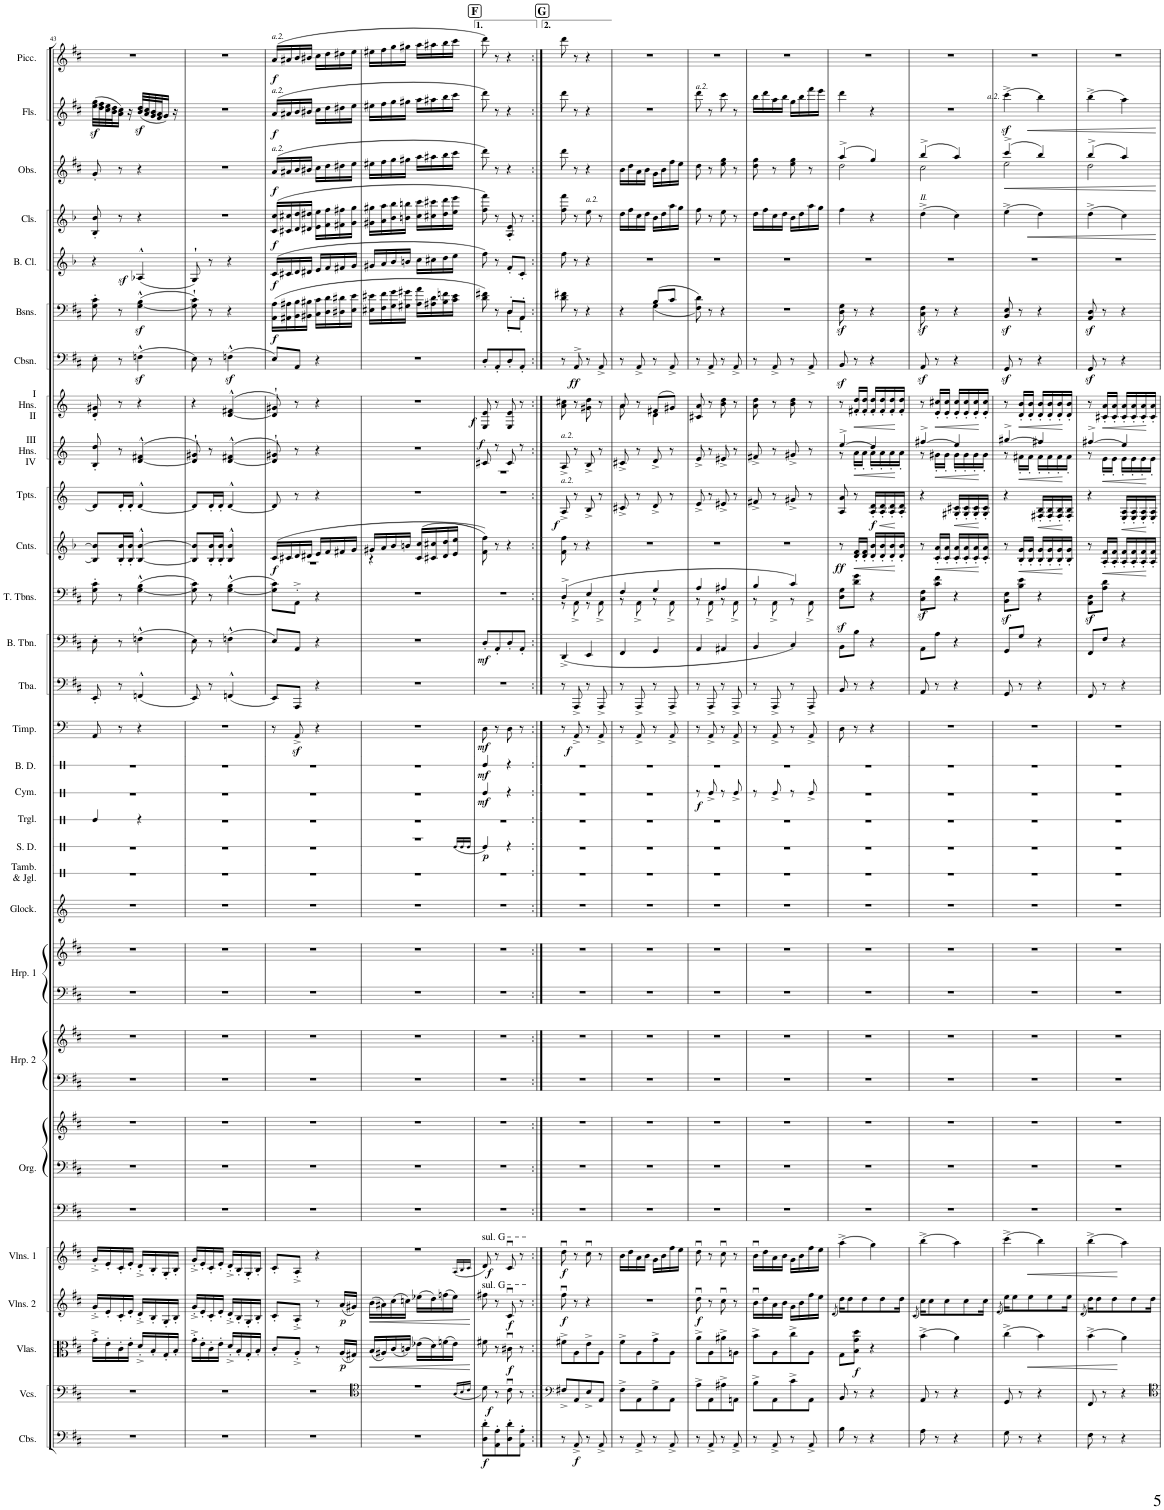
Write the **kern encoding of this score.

**kern	**dynam	**kern	**dynam	**kern	**dynam	**kern	**dynam	**kern	**dynam	**kern	**kern	**kern	**kern	**kern	**kern	**kern	**kern	**kern	**kern	**dynam	**kern	**kern	**dynam	**kern	**dynam	**kern	**dynam	**kern	**kern	**dynam	**kern	**kern	**dynam	**kern	**dynam	**kern	**dynam	**kern	**dynam	**kern	**dynam	**kern	**dynam	**kern	**dynam	**kern	**dynam	**kern	**dynam	**kern	**dynam	**kern	**dynam
*part29	*part29	*part28	*part28	*part27	*part27	*part26	*part26	*part25	*part25	*part24	*part24	*part24	*part23	*part23	*part22	*part22	*part21	*part20	*part19	*part19	*part18	*part17	*part17	*part16	*part16	*part15	*part15	*part14	*part13	*part13	*part12	*part11	*part11	*part10	*part10	*part9	*part9	*part8	*part8	*part7	*part7	*part6	*part6	*part5	*part5	*part4	*part4	*part3	*part3	*part2	*part2	*part1	*part1
*staff33	*staff33	*staff32	*staff32	*staff31	*staff31	*staff30	*staff30	*staff29	*staff29	*staff28	*staff27	*staff26	*staff25	*staff24	*staff23	*staff22	*staff21	*staff20	*staff19	*staff19	*staff18	*staff17	*staff17	*staff16	*staff16	*staff15	*staff15	*staff14	*staff13	*staff13	*staff12	*staff11	*staff11	*staff10	*staff10	*staff9	*staff9	*staff8	*staff8	*staff7	*staff7	*staff6	*staff6	*staff5	*staff5	*staff4	*staff4	*staff3	*staff3	*staff2	*staff2	*staff1	*staff1
*I"Contrabasses	*	*I"Violoncellos	*	*I"Violas	*	*I"Violins 2	*	*I"Violins 1	*	*I"Organ	*	*	*I"Harp 2	*	*I"Harp 1	*	*I"Glockenspiel	*I"Tambourine &amp; Jingles	*I"Snare Drum	*	*I"Triangle	*I"Cymbal	*	*I"Bass Drum	*	*I"Timpani	*	*I"Tuba	*I"Bass Trombone	*	*I"2 Tenor Trombones	*I"2 A Cornets	*	*I"2 F Trumpets	*	*I"III F Horns IV	*	*I"I F Horns II	*	*I"Contrabassoon	*	*I"2 Bassoons	*	*I"A Bass Clarinet	*	*I"2 A Clarinets	*	*I"2 Oboes	*	*I"2 Flutes	*	*I"Piccolo (II ad lib.)	*
*I'Cbs.	*	*I'Vcs.	*	*I'Vlas.	*	*I'Vlns. 2	*	*I'Vlns. 1	*	*I'Org.	*	*	*I'Hrp. 2	*	*I'Hrp. 1	*	*I'Glock.	*I'Tamb. &amp; Jgl.	*I'S. D.	*	*I'Trgl.	*I'Cym.	*	*I'B. D.	*	*I'Timp.	*	*I'Tba.	*I'B. Tbn.	*	*I'T. Tbns.	*I'Cnts.	*	*I'Tpts.	*	*I'III Hns. IV	*	*I'I Hns. II	*	*I'Cbsn.	*	*I'Bsns.	*	*I'B. Cl.	*	*I'Cls.	*	*I'Obs.	*	*I'Fls.	*	*I'Picc.	*
!!LO:PB:g=z
*clefF4	*	*clefF4	*	*clefC3	*	*clefG2	*	*clefG2	*	*clefF4	*clefF4	*clefG2	*clefF4	*clefG2	*clefF4	*clefG2	*clefG2	*clefX	*clefX	*	*clefX	*clefX	*	*clefX	*	*clefF4	*	*clefF4	*clefF4	*	*clefF4	*clefG2	*	*clefG2	*	*clefG2	*	*clefG2	*	*clefF4	*	*clefF4	*	*clefG2	*	*clefG2	*	*clefG2	*	*clefG2	*	*clefG2	*
*Trd7c12	*	*	*	*	*	*	*	*	*	*	*	*	*	*	*	*	*Trd-14c-24	*	*	*	*	*	*	*	*	*	*	*	*	*	*	*Trd2c3	*	*Trd-3c-5	*	*Trd4c7	*	*Trd4c7	*	*Trd7c12	*	*	*	*Trd9c15	*	*Trd2c3	*	*	*	*	*	*Trd-7c-12	*
*k[f#c#]	*	*k[f#c#]	*	*k[f#c#]	*	*k[f#c#]	*	*k[f#c#]	*	*k[f#c#]	*k[f#c#]	*k[f#c#]	*k[f#c#]	*k[f#c#]	*k[f#c#]	*k[f#c#]	*k[]	*k[]	*k[]	*	*k[]	*k[]	*	*k[]	*	*k[]	*	*k[f#c#]	*k[f#c#]	*	*k[f#c#]	*k[b-]	*	*k[]	*	*k[]	*	*k[]	*	*k[f#c#]	*	*k[f#c#]	*	*k[b-]	*	*k[b-]	*	*k[f#c#]	*	*k[f#c#]	*	*k[f#c#]	*
*M2/4	*	*M2/4	*	*M2/4	*	*M2/4	*	*M2/4	*	*M2/4	*M2/4	*M2/4	*M2/4	*M2/4	*M2/4	*M2/4	*M2/4	*M2/4	*M2/4	*	*M2/4	*M2/4	*	*M2/4	*	*M2/4	*	*M2/4	*M2/4	*	*M2/4	*M2/4	*	*M2/4	*	*M2/4	*	*M2/4	*	*M2/4	*	*M2/4	*	*M2/4	*	*M2/4	*	*M2/4	*	*M2/4	*	*M2/4	*
=43	=43	=43	=43	=43	=43	=43	=43	=43	=43	=43	=43	=43	=43	=43	=43	=43	=43	=43	=43	=43	=43	=43	=43	=43	=43	=43	=43	=43	=43	=43	=43	=43	=43	=43	=43	=43	=43	=43	=43	=43	=43	=43	=43	=43	=43	=43	=43	=43	=43	=43	=43	=43	=43
2r	.	2r	.	16g'^\LL	.	16g'^/LL	.	16g'^/LL	.	2r	2r	2r	2r	2r	2r	2r	2r	2r	2r	.	4Re/	2r	.	2r	.	8AA/	.	8EE'/	8E'\	.	8G\' 8c#\'	8B-/] 8b-/]L	.	8d/L]	.	8B/' 8dd/'	.	8d/' 8g#X/'	.	8E'\	.	8G\' 8c#\'	.	4r	.	8B-/' 8b-/'	.	8g'/	.	(32ee\z< 32gg\z<LLL	.	2r	.
.	.	.	.	.	.	.	.	.	.	.	.	.	.	.	.	.	.	.	.	.	.	.	.	.	.	.	.	.	.	.	.	.	.	.	.	.	.	.	.	.	.	.	.	.	.	.	.	.	.	32dd\ 32ff#\	.	.	.
.	.	.	.	16e'\	.	16e'/	.	16e'/	.	.	.	.	.	.	.	.	.	.	.	.	.	.	.	.	.	.	.	.	.	.	.	.	.	.	.	.	.	.	.	.	.	.	.	.	.	.	.	.	.	32cc#\ 32ee\	.	.	.
.	.	.	.	.	.	.	.	.	.	.	.	.	.	.	.	.	.	.	.	.	.	.	.	.	.	.	.	.	.	.	.	.	.	.	.	.	.	.	.	.	.	.	.	.	.	.	.	.	.	32b\ 32dd\J	.	.	.
.	.	.	.	16c#'\	.	16c#'/	.	16c#'/	.	.	.	.	.	.	.	.	.	.	.	.	.	.	.	.	.	8r	.	8r	8r	.	8r	16B-/' 16b-/'L	.	16d'/L	.	8r	.	8r	.	8r	.	8r	.	.	.	8r	.	8r	.	16a\ 16cc#\JJ)	.	.	.
.	.	.	.	16e'\JJ	.	16e'/JJ	.	16e'/JJ	.	.	.	.	.	.	.	.	.	.	.	.	.	.	.	.	.	.	.	.	.	.	.	16B-/' 16b-/'JJ	.	16d'/JJ	.	.	.	.	.	.	.	.	.	.	.	.	.	.	.	16r	.	.	.
.	.	.	.	16d'^/LL	.	16d'^/LL	.	16d'^/LL	.	.	.	.	.	.	.	.	.	.	.	.	4r	.	.	.	.	4r	.	(4FFn^^/	(4Fn^^\	.	(>[4G\^^ 4B\^^	[4B-/^^ [4b-/^^	.	[4d^^/	.	(>[4d/^^ 4f#X/^^	.	4r	.	(4Fnz<^^\	.	(>[4G\z<^^ 4B\z<^^	.	(4A-Xz<^^/	.	4r	.	4r	.	(32b/z< 32dd/z<LLL	.	.	.
.	.	.	.	.	.	.	.	.	.	.	.	.	.	.	.	.	.	.	.	.	.	.	.	.	.	.	.	.	.	.	.	.	.	.	.	.	.	.	.	.	.	.	.	.	.	.	.	.	.	32a/ 32cc#/	.	.	.
.	.	.	.	16B'/	.	16B'/	.	16B'/	.	.	.	.	.	.	.	.	.	.	.	.	.	.	.	.	.	.	.	.	.	.	.	.	.	.	.	.	.	.	.	.	.	.	.	.	.	.	.	.	.	32g/ 32b/	.	.	.
.	.	.	.	.	.	.	.	.	.	.	.	.	.	.	.	.	.	.	.	.	.	.	.	.	.	.	.	.	.	.	.	.	.	.	.	.	.	.	.	.	.	.	.	.	.	.	.	.	.	32f#/ 32a/J	.	.	.
.	.	.	.	16G'/	.	16G'/	.	16G'/	.	.	.	.	.	.	.	.	.	.	.	.	.	.	.	.	.	.	.	.	.	.	.	.	.	.	.	.	.	.	.	.	.	.	.	.	.	.	.	.	.	16g/JJ)	.	.	.
.	.	.	.	16B'/JJ	.	16B'/JJ	.	16B'/JJ	.	.	.	.	.	.	.	.	.	.	.	.	.	.	.	.	.	.	.	.	.	.	.	.	.	.	.	.	.	.	.	.	.	.	.	.	.	.	.	.	.	16r	.	.	.
=44	=44	=44	=44	=44	=44	=44	=44	=44	=44	=44	=44	=44	=44	=44	=44	=44	=44	=44	=44	=44	=44	=44	=44	=44	=44	=44	=44	=44	=44	=44	=44	=44	=44	=44	=44	=44	=44	=44	=44	=44	=44	=44	=44	=44	=44	=44	=44	=44	=44	=44	=44	=44	=44
2r	.	2r	.	16g'^\LL	.	16g'^/LL	.	16g'^/LL	.	2r	2r	2r	2r	2r	2r	2r	2r	2r	2r	.	2r	2r	.	2r	.	2r	.	8EE'/)	8E'\)	.	8G\]' 8c#\')	8B-/] 8b-/]L	.	8d/L]	.	8d/]`> 8g#X/`>)	.	4r	.	8E'\)	.	8G\]`> 8c#\`>)	.	8G`>/)	.	2r	.	2r	.	2r	.	2r	.
.	.	.	.	16e'\	.	16e'/	.	16e'/	.	.	.	.	.	.	.	.	.	.	.	.	.	.	.	.	.	.	.	.	.	.	.	.	.	.	.	.	.	.	.	.	.	.	.	.	.	.	.	.	.	.	.	.	.
.	.	.	.	16c#'\	.	16c#'/	.	16c#'/	.	.	.	.	.	.	.	.	.	.	.	.	.	.	.	.	.	.	.	8r	8r	.	8r	16B-/' 16b-/'L	.	16d'/L	.	8r	.	.	.	8r	.	8r	.	8r	.	.	.	.	.	.	.	.	.
.	.	.	.	16e'\JJ	.	16e'/JJ	.	16e'/JJ	.	.	.	.	.	.	.	.	.	.	.	.	.	.	.	.	.	.	.	.	.	.	.	16B-/' 16b-/'JJ	.	16d'/JJ	.	.	.	.	.	.	.	.	.	.	.	.	.	.	.	.	.	.	.
.	.	.	.	16d'^/LL	.	16d'^/LL	.	16d'^/LL	.	.	.	.	.	.	.	.	.	.	.	.	.	.	.	.	.	.	.	(4FFn^^/	(4Fn^^\	.	(>[4G\^^ 4B\^^	4B-/^^ 4b-/^^	.	[4d^^/	.	(>[4d/^^ 4f#X/^^	.	(>[4d/^^ 4f#X/^^	.	(4Fnz<^^\	.	4r	.	4r	.	.	.	.	.	.	.	.	.
.	.	.	.	16B'/	.	16B'/	.	16B'/	.	.	.	.	.	.	.	.	.	.	.	.	.	.	.	.	.	.	.	.	.	.	.	.	.	.	.	.	.	.	.	.	.	.	.	.	.	.	.	.	.	.	.	.	.
.	.	.	.	16G'/	.	16G'/	.	16G'/	.	.	.	.	.	.	.	.	.	.	.	.	.	.	.	.	.	.	.	.	.	.	.	.	.	.	.	.	.	.	.	.	.	.	.	.	.	.	.	.	.	.	.	.	.
.	.	.	.	16B'/JJ	.	16B'/JJ	.	16B'/JJ	.	.	.	.	.	.	.	.	.	.	.	.	.	.	.	.	.	.	.	.	.	.	.	.	.	.	.	.	.	.	.	.	.	.	.	.	.	.	.	.	.	.	.	.	.
=45	=45	=45	=45	=45	=45	=45	=45	=45	=45	=45	=45	=45	=45	=45	=45	=45	=45	=45	=45	=45	=45	=45	=45	=45	=45	=45	=45	=45	=45	=45	=45	=45	=45	=45	=45	=45	=45	=45	=45	=45	=45	=45	=45	=45	=45	=45	=45	=45	=45	=45	=45	=45	=45
*	*	*	*	*	*	*	*	*	*	*	*	*	*	*	*	*	*	*	*	*	*	*	*	*	*	*	*	*	*	*	*	*^	*	*	*	*	*	*	*	*	*	*	*	*	*	*	*	*	*	*	*	*	*
!	!	!	!	!	!	!	!	!	!	!	!	!	!	!	!	!	!	!	!	!	!	!	!	!	!	!	!	!	!	!	!	!	!	!	!	!	!	!	!	!	!	!	!	!	!	!	!	!	!	!	!	!	!LO:TX:a:i:t=a.2.	!
!	!	!	!	!	!	!	!	!	!	!	!	!	!	!	!	!	!	!	!	!	!	!	!	!	!	!	!	!	!	!	!	!	!	!	!	!	!	!	!	!	!	!	!	!	!	!	!	!	!	!	!LO:TX:a:i:t=a.2.	!	!	!
!	!	!	!	!	!	!	!	!	!	!	!	!	!	!	!	!	!	!	!	!	!	!	!	!	!	!	!	!	!	!	!	!	!	!	!	!	!	!	!	!	!	!	!	!	!	!	!	!	!LO:TX:a:i:t=a.2.	!	!	!	!	!
!	!	!	!	!	!	!	!	!	!	!	!	!	!	!	!	!	!	!	!	!	!	!	!	!	!	!	!	!	!	!	!	!	!	!LO:DY:b	!	!	!	!	!	!	!	!	!	!LO:DY:b	!	!LO:DY:b	!	!LO:DY:b	!	!LO:DY:b	!	!LO:DY:b	!	!LO:DY:b
2r	.	2r	.	8c#'/L	.	8c#'/L	.	8c#'/L	.	2r	2r	2r	2r	2r	2r	2r	2r	2r	2r	.	2r	2r	.	2r	.	8r	.	8EE'/L)	8E'/L)	.	8G\]' 8c#\'L)	(16c/LL	2r	f	8d/]	.	8d/]`> 8g#X/`>)	.	8d/]`> 8g#X/`>)	.	8E'/L)	.	(16AA\ 16A\LL	f	(16c/LL	f	(16c/ 16cc/LL	f	(16a/LL	f	(16a/LL	f	(16a/LL	f
.	.	.	.	.	.	.	.	.	.	.	.	.	.	.	.	.	.	.	.	.	.	.	.	.	.	.	.	.	.	.	.	16c#X/	.	.	.	.	.	.	.	.	.	.	16AA#X\ 16A#X\	.	16c#X/	.	16c#X/ 16cc#X/	.	16a#X/	.	16a#X/	.	16a#X/	.
.	.	.	.	8A'^/J	.	8A'^/J	.	8A'^/J	.	.	.	.	.	.	.	.	.	.	.	.	.	.	.	.	.	8AAz<^/	.	8AAA'/J	8AA'/J	.	8AA'^\J	16d/	.	.	8r	.	8r	.	8r	.	8AA'/J	.	16BB\ 16B\	.	16d/	.	16d/ 16dd/	.	16b/	.	16b/	.	16b/	.
.	.	.	.	.	.	.	.	.	.	.	.	.	.	.	.	.	.	.	.	.	.	.	.	.	.	.	.	.	.	.	.	16d#X/JJ	.	.	.	.	.	.	.	.	.	.	16BB#X\ 16B#X\JJ	.	16d#X/JJ	.	16d#X/ 16dd#X/JJ	.	16b#X/JJ	.	16b#X/JJ	.	16b#X/JJ	.
.	.	.	.	8r	.	8r	.	4r	.	.	.	.	.	.	.	.	.	.	.	.	.	.	.	.	.	4r	.	4r	4r	.	4r	16e/LL	.	.	4r	.	4r	.	4r	.	4r	.	16C#\ 16c#\LL	.	16e/LL	.	16e\ 16ee\LL	.	16cc#\LL	.	16cc#\LL	.	16cc#\LL	.
.	.	.	.	.	.	.	.	.	.	.	.	.	.	.	.	.	.	.	.	.	.	.	.	.	.	.	.	.	.	.	.	16f/	.	.	.	.	.	.	.	.	.	.	16D\ 16d\	.	16f/	.	16f\ 16ff\	.	16dd\	.	16dd\	.	16dd\	.
!	!	!	!	!	!LO:DY:b	!	!LO:DY:b	!	!	!	!	!	!	!	!	!	!	!	!	!	!	!	!	!	!	!	!	!	!	!	!	!	!	!	!	!	!	!	!	!	!	!	!	!	!	!	!	!	!	!	!	!	!	!
.	.	.	.	(16A/LL	p	(16a/LL	p	.	.	.	.	.	.	.	.	.	.	.	.	.	.	.	.	.	.	.	.	.	.	.	.	16f#X/	.	.	.	.	.	.	.	.	.	.	16D#X\ 16d#X\	.	16f#X/	.	16f#X\ 16ff#X\	.	16dd#X\	.	16dd#X\	.	16dd#X\	.
.	.	.	.	16G#X'/JJ)	.	16g#X'/JJ)	.	.	.	.	.	.	.	.	.	.	.	.	.	.	.	.	.	.	.	.	.	.	.	.	.	16g/JJ	.	.	.	.	.	.	.	.	.	.	16E\ 16e\JJ	.	16g/JJ	.	16g\ 16gg\JJ	.	16ee\JJ	.	16ee\JJ	.	16ee\JJ	.
=46	=46	=46	=46	=46	=46	=46	=46	=46	=46	=46	=46	=46	=46	=46	=46	=46	=46	=46	=46	=46	=46	=46	=46	=46	=46	=46	=46	=46	=46	=46	=46	=46	=46	=46	=46	=46	=46	=46	=46	=46	=46	=46	=46	=46	=46	=46	=46	=46	=46	=46	=46	=46	=46	=46
*	*	*clefC4	*	*	*	*	*	*	*	*	*	*	*	*	*	*	*	*	*	*	*	*	*	*	*	*	*	*	*	*	*	*	*	*	*	*	*	*	*	*	*	*	*	*	*	*	*	*	*	*	*	*	*	*
*	*	*^	*	*	*	*	*	*	*	*	*	*	*	*	*	*	*	*	*	*	*	*	*	*	*	*	*	*	*	*	*	*	*	*	*	*	*	*	*	*	*	*	*	*	*	*	*	*	*	*	*	*	*	*
!	!	!	!	!	!	!LO:HP:b	!	!	!	!	!	!	!	!	!	!	!	!	!	!	!	!	!	!	!	!	!	!	!	!	!	!	!	!	!	!	!	!	!	!	!	!	!	!	!	!	!	!	!	!	!	!	!	!	!
*	*	*	*	*	*	*	*	*	*^	*	*	*	*	*	*	*	*	*	*	*^	*	*	*	*	*	*	*	*	*	*	*	*	*	*	*	*	*	*	*	*	*	*	*	*	*	*	*	*	*	*	*	*	*	*	*
2r	.	2r	4..ryy	.	(16B/LL	<	(16b\LL	.	2r	4..ryy	.	2r	2r	2r	2r	2r	2r	2r	2r	2r	2r	4..ryy	.	2r	2r	.	2r	.	2r	.	2r	2r	.	2r	16g#X/LL	4r	.	2r	.	2r	.	2r	.	2r	.	16E#X\ 16e#X\LL	.	16g#X/LL	.	16g#X\ 16gg#X\LL	.	16ee#X\LL	.	16ee#X\LL	.	16ee#X\LL	.
.	.	.	.	.	16A#X'/)	.	16a#X'\)	.	.	.	.	.	.	.	.	.	.	.	.	.	.	.	.	.	.	.	.	.	.	.	.	.	.	.	16a/	.	.	.	.	.	.	.	.	.	.	16F#\ 16f#\	.	16a/	.	16a\ 16aa\	.	16ff#\	.	16ff#\	.	16ff#\	.
.	.	.	.	.	(16c#/	.	(16cc#\	.	.	.	.	.	.	.	.	.	.	.	.	.	.	.	.	.	.	.	.	.	.	.	.	.	.	.	16b-/	.	.	.	.	.	.	.	.	.	.	16G\ 16g\	.	16b-/	.	16b-\ 16bb-\	.	16gg\	.	16gg\	.	16gg\	.
.	.	.	.	.	16cn'/JJ)	.	16ccn'\JJ)	.	.	.	.	.	.	.	.	.	.	.	.	.	.	.	.	.	.	.	.	.	.	.	.	.	.	.	16bn/JJ	.	.	.	.	.	.	.	.	.	.	16G#X\ 16g#X\JJ	.	16bn/JJ	.	16bn\ 16bbn\JJ	.	16gg#X\JJ	.	16gg#X\JJ	.	16gg#X\JJ	.
.	.	.	.	.	(16e-X\LL	.	(16ee-X\LL	.	.	.	.	.	.	.	.	.	.	.	.	.	.	.	.	.	.	.	.	.	.	.	.	.	.	.	(16c/ 16cc/LL	4ryy	.	.	.	.	.	.	.	.	.	16A\ 16a\LL	.	16cc\LL	.	16cc\ 16ccc\LL	.	16aa\LL	.	16aa\LL	.	16aa\LL	.
.	.	.	.	.	16d'\)	.	16dd'\)	.	.	.	.	.	.	.	.	.	.	.	.	.	.	.	.	.	.	.	.	.	.	.	.	.	.	.	16c#X/ 16cc#X/	.	.	.	.	.	.	.	.	.	.	16A#X\ 16d\	.	16cc#X\	.	16cc#X\ 16ccc#X\	.	16aa#X\	.	16aa#X\	.	16aa#X\	.
.	.	.	.	.	(16fn\	.	(16ffn\	.	.	.	.	.	.	.	.	.	.	.	.	.	.	.	.	.	.	.	.	.	.	.	.	.	.	.	16d/ 16dd/	.	.	.	.	.	.	.	.	.	.	16B\ 16fn\	.	16dd\	.	16dd\ 16ddd\	.	16bb\	.	16bb\	.	16bb\	.
*	*	*	*Xbrackettup	*	*	*	*	*	*	*Xbrackettup	*	*	*	*	*	*	*	*	*	*	*	*	*	*	*	*	*	*	*	*	*	*	*	*	*	*	*	*	*	*	*	*	*	*	*	*	*	*	*	*	*	*	*	*	*	*	*
.	.	.	(<48A!/LL	.	16e-'\JJ)	.	16ee-'\JJ)	.	.	(<48A!/LL	.	.	.	.	.	.	.	.	.	.	.	(<48Re!/LL	.	.	.	.	.	.	.	.	.	.	.	.	16e/ 16ee/JJ	.	.	.	.	.	.	.	.	.	.	16c#\ 16e#\JJ	.	16ee\JJ	.	16ee\ 16eee\JJ	.	16ccc#\JJ	.	16ccc#\JJ	.	16ccc#\JJ	.
.	.	.	48B!/	.	.	.	.	.	.	48B!/	.	.	.	.	.	.	.	.	.	.	.	48Re!/	.	.	.	.	.	.	.	.	.	.	.	.	.	.	.	.	.	.	.	.	.	.	.	.	.	.	.	.	.	.	.	.	.	.	.
.	.	.	48c#!/JJ	.	.	.	.	.	.	48c#!/JJ	.	.	.	.	.	.	.	.	.	.	.	48Re!/JJ	.	.	.	.	.	.	.	.	.	.	.	.	.	.	.	.	.	.	.	.	.	.	.	.	.	.	.	.	.	.	.	.	.	.	.
*	*	*	*	*	*	*	*	*	*	*	*	*	*	*	*	*	*	*	*	*	*	*	*	*	*	*	*	*	*	*	*	*	*	*	*v	*v	*	*	*	*	*	*	*	*	*	*	*	*	*	*	*	*	*	*	*	*	*
!!LO:REH:place=s1:a:B:cj:fs=14:t=F
=47	=47	=47	=47	=47	=47	=47	=47	=47	=47	=47	=47	=47	=47	=47	=47	=47	=47	=47	=47	=47	=47	=47	=47	=47	=47	=47	=47	=47	=47	=47	=47	=47	=47	=47	=47	=47	=47	=47	=47	=47	=47	=47	=47	=47	=47	=47	=47	=47	=47	=47	=47	=47	=47	=47	=47	=47
*	*	*	*	*	*	*	*	*	*	*	*	*	*	*	*	*	*	*	*	*	*	*	*	*	*	*	*	*	*	*	*	*	*	*	*	*	*	*	*^	*	*	*	*	*	*^	*	*	*	*	*	*	*	*	*	*	*
!	!	!	!	!	!	!	!	!	!LO:TX:a:t=sul. G	!	!	!	!	!	!	!	!	!	!	!	!	!	!	!	!	!	!	!	!	!	!	!	!	!	!	!	!	!	!	!	!	!	!	!	!	!	!	!	!	!	!	!	!	!	!	!	!	!
!	!	!	!	!	!	!	!LO:TX:a:t=sul. G	!	!	!	!	!	!	!	!	!	!	!	!	!	!	!	!	!	!	!	!	!	!	!	!	!	!	!	!	!	!	!	!	!	!	!	!	!	!	!	!	!	!	!	!	!	!	!	!	!	!	!
!	!LO:DY:b	!	!	!LO:DY:b	!	!	!	!	!	!	!LO:DY:b	!	!	!	!	!	!	!	!	!	!	!	!LO:DY:b	!	!	!LO:DY:b	!	!LO:DY:b	!	!LO:DY:b	!	!	!LO:DY:b	!	!	!	!	!	!	!	!LO:DY:a	!	!LO:DY:b	!	!	!	!	!	!	!	!	!	!	!	!	!	!	!
*	*	*v	*v	*	*	*	*	*	*v	*v	*	*	*	*	*	*	*	*	*	*	*v	*v	*	*	*	*	*	*	*	*	*	*	*	*	*	*	*	*	*	*	*	*	*	*	*	*	*	*	*	*	*	*	*	*	*	*	*	*
8D\' 8d\'L	f	8d^\)	f	8f#X\	.	8ff#X\	.	8d^/)	f	2r	2r	2r	2r	2r	2r	2r	2r	2r	4Re^/)	p	2r	4Re/	mf	4Re/	mf	8D\	mf	2r	8D'/L	mf	2r	8f\ 8ff\))	.	2r	.	8c#X/	2r	f	8E/ 8e/	f	8D'/L	.	8d\ 8f#X\)	4ryy	.	8ff\)	.	8ff\ 8fff\)	.	8ddd\)	.	8ddd\)	.	8ddd\)	.
8AA\' 8A\'	.	8r	.	8r	.	8r	.	8r	.	.	.	.	.	.	.	.	.	.	.	.	.	.	.	.	.	8r	.	.	8AA'/	.	.	8r	.	.	.	8r	.	.	8r	.	8AA'/	.	8r	.	.	8r	.	8r	.	8r	.	8r	.	8r	.
!	!	!	!	!	!LO:DY:b	!	!LO:DY:b	!	!	!	!	!	!	!	!	!	!	!	!	!	!	!	!	!	!	!	!	!	!	!	!	!	!	!	!	!	!	!	!	!	!	!	!	!	!	!	!	!	!	!	!	!	!	!	!
8D\' 8d\'	.	8c#^u\	.	8c#X^u\	f	8c#^u/	f	8c#^u/	.	.	.	.	.	.	.	.	.	.	4r	.	.	4r	.	4r	.	8D\	.	.	8D'/	.	.	4r	.	.	.	8c#/	.	.	8E/ 8e/	.	8D'/	.	8D'/L	8D'\L	.	8f'/L	.	8A/' 8e/'	.	4r	.	4r	.	4r	.
8AA\' 8A\'J	.	8r	.	8r	.	8r	.	8r	.	.	.	.	.	.	.	.	.	.	.	.	.	.	.	.	.	8r	.	.	8AA'/J	.	.	.	.	.	.	8r	.	.	8r	.	8AA'/J	.	8AA'/J	8AA'\J	.	8c'/J	.	8r	.	.	.	.	.	.	.
*	*	*	*	*	*	*	*	*	*	*	*	*	*	*	*	*	*	*	*	*	*	*	*	*	*	*	*	*	*	*	*	*	*	*	*	*v	*v	*	*	*	*	*	*v	*v	*	*	*	*	*	*	*	*	*	*	*
!!LO:REH:place=s1:a:B:cj:fs=14:t=G
=48:|!	=48:|!	=48:|!	=48:|!	=48:|!	=48:|!	=48:|!	=48:|!	=48:|!	=48:|!	=48:|!	=48:|!	=48:|!	=48:|!	=48:|!	=48:|!	=48:|!	=48:|!	=48:|!	=48:|!	=48:|!	=48:|!	=48:|!	=48:|!	=48:|!	=48:|!	=48:|!	=48:|!	=48:|!	=48:|!	=48:|!	=48:|!	=48:|!	=48:|!	=48:|!	=48:|!	=48:|!	=48:|!	=48:|!	=48:|!	=48:|!	=48:|!	=48:|!	=48:|!	=48:|!	=48:|!	=48:|!	=48:|!	=48:|!	=48:|!	=48:|!	=48:|!	=48:|!	=48:|!
*	*	*clefF4	*	*	*	*	*	*	*	*	*	*	*	*	*	*	*	*	*	*	*	*	*	*	*	*	*	*	*	*	*	*	*	*	*	*	*	*	*	*	*	*	*	*	*	*	*	*	*	*	*	*	*
*	*	*	*	*	*	*	*	*	*	*	*	*	*	*	*	*	*	*	*	*	*	*	*	*	*	*	*	*	*	*	*^	*	*	*	*	*	*	*	*	*	*	*^	*	*	*	*	*	*	*	*	*	*	*
!	!	!	!	!	!	!	!	!	!	!	!	!	!	!	!	!	!	!	!	!	!	!	!	!	!	!	!	!	!	!	!	!	!	!	!	!	!LO:TX:a:i:t=a.2.	!	!	!	!	!	!	!	!	!	!	!	!	!	!	!	!	!	!
!	!	!	!	!	!	!	!	!	!	!	!	!	!	!	!	!	!	!	!	!	!	!	!	!	!	!	!	!	!	!	!	!	!	!	!LO:TX:a:i:t=a.2.	!	!	!	!	!	!	!	!	!	!	!	!	!	!	!	!	!	!	!	!
!	!	!	!	!	!	!	!LO:DY:b	!	!LO:DY:b	!	!	!	!	!	!	!	!	!	!	!	!	!	!	!	!	!	!	!	!	!	!	!	!	!	!	!LO:DY:b	!	!	!	!	!	!	!	!	!	!	!	!	!	!	!	!	!	!	!
*	*	*	*	*	*	*	*	*	*	*	*	*	*	*	*	*	*	*	*	*	*	*	*	*	*	*	*	*	*	*	*	*	*	*	*	*	*	*	*	*	*	*	*v	*v	*	*	*	*	*	*	*	*	*	*	*
8r	.	8F#X^/L	.	8f#X^\L	.	8ff#u\	f	8ddu\	f	2r	2r	2r	2r	2r	2r	2r	2r	2r	2r	.	2r	2r	.	2r	.	8r	.	8r	(4DD^/	.	(4D^/	8r	8f\ 8ff\	.	8A^/	f	8A^/	.	8a\' 8cc#X\'	.	8r	.	8d\ 8f#X\	.	8ff\	.	8ff\ 8fff\	.	8ddd\	.	8ddd\	.	8ddd\	.
!	!LO:DY:b	!	!	!	!	!	!	!	!	!	!	!	!	!	!	!	!	!	!	!	!	!	!	!	!	!	!LO:DY:b	!	!	!	!	!	!	!	!	!	!	!	!	!	!	!LO:DY:b	!	!	!	!	!	!	!	!	!	!	!	!
8AA^</	f	8AA/	.	8A\	.	8r	.	8r	.	.	.	.	.	.	.	.	.	.	.	.	.	.	.	.	.	8AA^</	f	8AAA^</	.	.	.	8AA^\	8r	.	8r	.	8r	.	8r	.	8AA^>/	ff	8r	.	8r	.	8r	.	8r	.	8r	.	8r	.
!	!	!	!	!	!	!	!	!	!	!	!	!	!	!	!	!	!	!	!	!	!	!	!	!	!	!	!	!	!	!	!	!	!	!	!	!	!	!	!	!	!	!	!	!	!	!	!LO:TX:a:i:t=a.2.	!	!	!	!	!	!	!
8r	.	8E^/	.	8e^\	.	4r	.	8cc#u\	.	.	.	.	.	.	.	.	.	.	.	.	.	.	.	.	.	8r	.	8r	4EE/	.	4E/	8r	4r	.	8B^/	.	8B^/	.	8g#X\' 8dd\'	.	8r	.	4r	.	4r	.	8ee\	.	4r	.	4r	.	4r	.
8AA^/	.	8AA/J	.	8A\J	.	.	.	8r	.	.	.	.	.	.	.	.	.	.	.	.	.	.	.	.	.	8AA^/	.	8AAA^/	.	.	.	8AA^\	.	.	8r	.	8r	.	8r	.	8AA^/	.	.	.	.	.	8r	.	.	.	.	.	.	.
=49	=49	=49	=49	=49	=49	=49	=49	=49	=49	=49	=49	=49	=49	=49	=49	=49	=49	=49	=49	=49	=49	=49	=49	=49	=49	=49	=49	=49	=49	=49	=49	=49	=49	=49	=49	=49	=49	=49	=49	=49	=49	=49	=49	=49	=49	=49	=49	=49	=49	=49	=49	=49	=49	=49
*	*	*	*	*	*	*	*	*	*	*	*	*	*	*	*	*	*	*	*	*	*	*	*	*	*	*	*	*	*	*	*	*	*	*	*	*	*	*	*^	*	*	*	*^	*	*	*	*	*	*	*	*	*	*	*
8r	.	8F#^\L	.	8f#^\L	.	2r	.	16b'^\LL	.	2r	2r	2r	2r	2r	2r	2r	2r	2r	2r	.	2r	2r	.	2r	.	8r	.	8r	4FF#/	.	4F#/	8r	2r	.	8c#X^/	.	8c#X^/	.	8a'/	8a'\	.	8r	.	4r	4ryy	.	2r	.	16dd'^\LL	.	16b'^\LL	.	2r	.	2r	.
.	.	.	.	.	.	.	.	16dd'\	.	.	.	.	.	.	.	.	.	.	.	.	.	.	.	.	.	.	.	.	.	.	.	.	.	.	.	.	.	.	.	.	.	.	.	.	.	.	.	.	16ff'\	.	16dd'\	.	.	.	.	.
8AA^/	.	8AA\	.	8A\	.	.	.	16a'\	.	.	.	.	.	.	.	.	.	.	.	.	.	.	.	.	.	8AA^/	.	8AAA^/	.	.	.	8AA^\	.	.	8r	.	8r	.	8r	8ryy	.	8AA^/	.	.	.	.	.	.	16cc'\	.	16a'\	.	.	.	.	.
.	.	.	.	.	.	.	.	16b'\JJ	.	.	.	.	.	.	.	.	.	.	.	.	.	.	.	.	.	.	.	.	.	.	.	.	.	.	.	.	.	.	.	.	.	.	.	.	.	.	.	.	16dd'\JJ	.	16b'\JJ	.	.	.	.	.
8r	.	8G^\	.	8g^\	.	.	.	16g'\LL	.	.	.	.	.	.	.	.	.	.	.	.	.	.	.	.	.	8r	.	8r	4GG/	.	4G/	8r	.	.	8d^/	.	8d^/	.	(8f#X/L	4d\	.	8r	.	(8B/L	(4G\	.	.	.	16b-'\LL	.	16g'\LL	.	.	.	.	.
.	.	.	.	.	.	.	.	16b'\	.	.	.	.	.	.	.	.	.	.	.	.	.	.	.	.	.	.	.	.	.	.	.	.	.	.	.	.	.	.	.	.	.	.	.	.	.	.	.	.	16dd'\	.	16b'\	.	.	.	.	.
8AA^/	.	8AA\J	.	8A\J	.	.	.	16ff#'\	.	.	.	.	.	.	.	.	.	.	.	.	.	.	.	.	.	8AA^/	.	8AAA^/	.	.	.	8AA^\	.	.	8r	.	8r	.	8g#X/J)	.	.	8AA^/	.	8c#/J	.	.	.	.	16aa'\	.	16ff#'\	.	.	.	.	.
.	.	.	.	.	.	.	.	16ee'\JJ	.	.	.	.	.	.	.	.	.	.	.	.	.	.	.	.	.	.	.	.	.	.	.	.	.	.	.	.	.	.	.	.	.	.	.	.	.	.	.	.	16gg'\JJ	.	16ee'\JJ	.	.	.	.	.
*	*	*	*	*	*	*	*	*	*	*	*	*	*	*	*	*	*	*	*	*	*	*	*	*	*	*	*	*	*	*	*	*	*	*	*	*	*	*	*v	*v	*	*	*	*v	*v	*	*	*	*	*	*	*	*	*	*	*
=50	=50	=50	=50	=50	=50	=50	=50	=50	=50	=50	=50	=50	=50	=50	=50	=50	=50	=50	=50	=50	=50	=50	=50	=50	=50	=50	=50	=50	=50	=50	=50	=50	=50	=50	=50	=50	=50	=50	=50	=50	=50	=50	=50	=50	=50	=50	=50	=50	=50	=50	=50	=50	=50	=50
!	!	!	!	!	!	!	!	!	!	!	!	!	!	!	!	!	!	!	!	!	!	!	!	!	!	!	!	!	!	!	!	!	!	!	!	!	!	!	!	!	!	!	!	!	!	!	!	!	!	!	!LO:TX:a:i:t=a.2.	!	!	!
!	!	!	!	!	!	!	!LO:DY:b	!	!	!	!	!	!	!	!	!	!	!	!	!	!	!	!	!	!	!	!	!	!	!	!	!	!	!	!	!	!	!	!	!	!	!	!	!	!	!	!	!	!	!	!	!	!	!
8r	.	8A^\L	.	8a^\L	.	8ddu\	f	8ddu\	.	2r	2r	2r	2r	2r	2r	2r	2r	2r	2r	.	2r	8r	.	2r	.	8r	.	8r	4AA/	.	4A/	8r	2r	.	8e^/	.	8e^/	.	8c#X/ 8a/	.	8r	.	8F#\ 8d\))	.	2r	.	8ff\	.	8dd\	.	8ddd\	.	2r	.
!	!	!	!	!	!	!	!	!	!	!	!	!	!	!	!	!	!	!	!	!	!	!	!LO:DY:b	!	!	!	!	!	!	!	!	!	!	!	!	!	!	!	!	!	!	!	!	!	!	!	!	!	!	!	!	!	!	!
8AA^/	.	8AA\	.	8A\	.	8r	.	8r	.	.	.	.	.	.	.	.	.	.	.	.	.	8Re^</	f	.	.	8AA^/	.	8AAA^/	.	.	.	8AA^\	.	.	8r	.	8r	.	8r	.	8AA^/	.	8r	.	.	.	8r	.	8r	.	8r	.	.	.
8r	.	8A#X^\	.	8a#X^\	.	8cc#u\	.	8cc#u\	.	.	.	.	.	.	.	.	.	.	.	.	.	8r	.	.	.	8r	.	8r	4AA#X/	.	4A#X/	8r	.	.	8e#X^/	.	8e#X^/	.	8b\' 8dd\'	.	8r	.	4r	.	.	.	8ee\	.	8ee\ 8gg\	.	8ccc#\	.	.	.
8AA^/	.	8AAn\J	.	8An\J	.	8r	.	8r	.	.	.	.	.	.	.	.	.	.	.	.	.	8Re^/	.	.	.	8AA^/	.	8AAA^/	.	.	.	8AA^\	.	.	8r	.	8r	.	8r	.	8AA^/	.	.	.	.	.	8r	.	8r	.	8r	.	.	.
=51	=51	=51	=51	=51	=51	=51	=51	=51	=51	=51	=51	=51	=51	=51	=51	=51	=51	=51	=51	=51	=51	=51	=51	=51	=51	=51	=51	=51	=51	=51	=51	=51	=51	=51	=51	=51	=51	=51	=51	=51	=51	=51	=51	=51	=51	=51	=51	=51	=51	=51	=51	=51	=51	=51
8r	.	8B^\L	.	8b^\L	.	16b'^u\LL	.	16b'^u\LL	.	2r	2r	2r	2r	2r	2r	2r	2r	2r	2r	.	2r	8r	.	2r	.	8r	.	8r	4BB/	.	4B/	8r	2r	.	8f#X^/	.	8f#X^/	.	8a\ 8dd\	.	8r	.	2r	.	2r	.	16dd'^\LL	.	8dd\ 8gg\	.	16bb'^\LL	.	2r	.
.	.	.	.	.	.	16dd'\	.	16dd'\	.	.	.	.	.	.	.	.	.	.	.	.	.	.	.	.	.	.	.	.	.	.	.	.	.	.	.	.	.	.	.	.	.	.	.	.	.	.	16ff'\	.	.	.	16ddd'\	.	.	.
8AA^/	.	8AA\	.	8A\	.	16a'\	.	16a'\	.	.	.	.	.	.	.	.	.	.	.	.	.	8Re^</	.	.	.	8AA^/	.	8AAA^/	.	.	.	8AA^\	.	.	8r	.	8r	.	8r	.	8AA^/	.	.	.	.	.	16cc'\	.	8r	.	16aa'\	.	.	.
.	.	.	.	.	.	16b'\JJ	.	16b'\JJ	.	.	.	.	.	.	.	.	.	.	.	.	.	.	.	.	.	.	.	.	.	.	.	.	.	.	.	.	.	.	.	.	.	.	.	.	.	.	16dd'\JJ	.	.	.	16bb'\JJ	.	.	.
8r	.	8c#^\	.	8cc#^\	.	16g'\LL	.	16g'\LL	.	.	.	.	.	.	.	.	.	.	.	.	.	8r	.	.	.	8r	.	8r	4C#/)	.	4c#/)	8r	.	.	8g#X^/	.	8g#X^/	.	8b\ 8dd\	.	8r	.	.	.	.	.	16b-'\LL	.	8ee\ 8gg\	.	16gg'\LL	.	.	.
.	.	.	.	.	.	16b'\	.	16b'\	.	.	.	.	.	.	.	.	.	.	.	.	.	.	.	.	.	.	.	.	.	.	.	.	.	.	.	.	.	.	.	.	.	.	.	.	.	.	16dd'\	.	.	.	16bb'\	.	.	.
8AA^/	.	8AA\J	.	8A\J	.	16ff#'\	.	16ff#'\	.	.	.	.	.	.	.	.	.	.	.	.	.	8Re^</	.	.	.	8AA^/	.	8AAA^/	.	.	.	8AA^\	.	.	8r	.	8r	.	8r	.	8AA^/	.	.	.	.	.	16aa'\	.	8r	.	16fff#'\	.	.	.
.	.	.	.	.	.	16ee'\JJ	.	16ee'\JJ	.	.	.	.	.	.	.	.	.	.	.	.	.	.	.	.	.	.	.	.	.	.	.	.	.	.	.	.	.	.	.	.	.	.	.	.	.	.	16gg'\JJ	.	.	.	16eee'\JJ	.	.	.
*	*	*	*	*	*	*	*	*	*	*	*	*	*	*	*	*	*	*	*	*	*	*	*	*	*	*	*	*	*	*	*v	*v	*	*	*	*	*	*	*	*	*	*	*	*	*	*	*	*	*	*	*	*	*	*
=52	=52	=52	=52	=52	=52	=52	=52	=52	=52	=52	=52	=52	=52	=52	=52	=52	=52	=52	=52	=52	=52	=52	=52	=52	=52	=52	=52	=52	=52	=52	=52	=52	=52	=52	=52	=52	=52	=52	=52	=52	=52	=52	=52	=52	=52	=52	=52	=52	=52	=52	=52	=52	=52
.	.	.	.	.	.	(8qd/	.	.	.	.	.	.	.	.	.	.	.	.	.	.	.	.	.	.	.	.	.	.	.	.	.	.	.	.	.	.	.	.	.	.	.	.	.	.	.	.	.	.	.	.	.	.	.
*	*	*	*	*	*	*	*	*	*	*	*	*	*	*	*	*	*	*	*	*	*	*	*	*	*	*	*	*	*	*	*	*	*	*	*	*^	*	*	*	*	*	*	*	*	*	*	*	*^	*	*	*	*	*
!	!	!	!	!	!	!	!	!	!	!	!	!	!	!	!	!	!	!	!	!	!	!	!	!	!	!	!	!	!	!	!	!	!LO:DY:b	!	!	!	!	!	!	!	!	!	!	!	!	!	!	!	!	!	!	!	!	!	!
8B\	.	8BB/	.	8G\L	.	16dd\KL)	.	(4aa^\	.	2r	2r	2r	2r	2r	2r	2r	2r	2r	2r	.	2r	2r	.	2r	.	8D\	.	8BB/	8BB\L	.	8D\z< 8G\z<L	8r	ff	8A/ 8a/	.	(4ee^/	8r	.	8r	.	8BBz</	.	8D\z< 8G\z<	.	2r	.	4ff\	.	(4aa^/	2dd\	.	4ddd\	.	2r	.
.	.	.	.	.	.	8dd\	.	.	.	.	.	.	.	.	.	.	.	.	.	.	.	.	.	.	.	.	.	.	.	.	.	.	.	.	.	.	.	.	.	.	.	.	.	.	.	.	.	.	.	.	.	.	.	.	.
!	!	!	!	!	!LO:DY:b	!	!	!	!	!	!	!	!	!	!	!	!	!	!	!	!	!	!	!	!	!	!	!	!	!	!	!	!LO:HP:b	!	!	!	!	!LO:HP:b	!	!LO:HP:b	!	!	!	!	!	!	!	!	!	!	!	!	!	!	!
8r	.	8r	.	8B\ 8g\ 8dd\J	f	.	.	.	.	.	.	.	.	.	.	.	.	.	.	.	.	.	.	.	.	8r	.	8r	8B\J	.	8d\ 8g\J	16d/' 16f/'LL	<	8r	.	.	16a'\LL	<	16f#X/' 16dd/'LL	<	8r	.	8r	.	.	.	.	.	.	.	.	.	.	.	.
.	.	.	.	.	.	8dd\	.	.	.	.	.	.	.	.	.	.	.	.	.	.	.	.	.	.	.	.	.	.	.	.	.	16d/' 16f/'JJ	.	.	.	.	16a'\JJ	.	16f#/' 16dd/'JJ	.	.	.	.	.	.	.	.	.	.	.	.	.	.	.	.
!	!	!	!	!	!	!	!	!	!	!	!	!	!	!	!	!	!	!	!	!	!	!	!	!	!	!	!	!	!	!	!	!	!	!	!LO:HP:b	!	!	!	!	!	!	!	!	!	!	!	!	!	!	!	!	!	!	!	!
!	!	!	!	!	!	!	!	!	!	!	!	!	!	!	!	!	!	!	!	!	!	!	!	!	!	!	!	!	!	!	!	!	!	!	!LO:DY:n=1:b	!	!	!	!	!	!	!	!	!	!	!	!	!	!	!	!	!	!	!	!
4r	.	4r	.	4r	.	.	.	4gg\)	.	.	.	.	.	.	.	.	.	.	.	.	.	.	.	.	.	4r	.	4r	4r	.	4r	16d/' 16b-/'LL	.	16A/' 16d/'LL	< f	4dd/)	16a'\LL	.	16f#/' 16dd/'LL	.	4r	.	4r	.	.	.	4r	.	4gg/)	.	.	4r	.	.	.
.	.	.	.	.	.	8dd\	.	.	.	.	.	.	.	.	.	.	.	.	.	.	.	.	.	.	.	.	.	.	.	.	.	16d/' 16b-/'	.	16A/' 16d/'	.	.	16a'\	.	16f#/' 16dd/'	.	.	.	.	.	.	.	.	.	.	.	.	.	.	.	.
.	.	.	.	.	.	.	.	.	.	.	.	.	.	.	.	.	.	.	.	.	.	.	.	.	.	.	.	.	.	.	.	16d/' 16b-/'	.	16A/' 16d/'	.	.	16a'\	.	16f#/' 16dd/'	.	.	.	.	.	.	.	.	.	.	.	.	.	.	.	.
.	.	.	.	.	.	16dd\Jk	.	.	.	.	.	.	.	.	.	.	.	.	.	.	.	.	.	.	.	.	.	.	.	.	.	16d/' 16b-/'JJ	[	16A/' 16d/'JJ	[	.	16a'\JJ	[	16f#/' 16dd/'JJ	[	.	.	.	.	.	.	.	.	.	.	.	.	.	.	.
=53	=53	=53	=53	=53	=53	=53	=53	=53	=53	=53	=53	=53	=53	=53	=53	=53	=53	=53	=53	=53	=53	=53	=53	=53	=53	=53	=53	=53	=53	=53	=53	=53	=53	=53	=53	=53	=53	=53	=53	=53	=53	=53	=53	=53	=53	=53	=53	=53	=53	=53	=53	=53	=53	=53	=53
.	.	.	.	.	.	(8qc#/	.	.	.	.	.	.	.	.	.	.	.	.	.	.	.	.	.	.	.	.	.	.	.	.	.	.	.	.	.	.	.	.	.	.	.	.	.	.	.	.	.	.	.	.	.	.	.	.	.
!	!	!	!	!	!	!	!	!	!	!	!	!	!	!	!	!	!	!	!	!	!	!	!	!	!	!	!	!	!	!	!	!	!	!	!	!	!	!	!	!	!	!	!	!	!	!	!LO:TX:a:i:t=II.	!	!	!	!	!	!	!	!
8A\	.	8AA/	.	(4b^\	.	16cc#\KL)	.	(4bb^\	.	2r	2r	2r	2r	2r	2r	2r	2r	2r	2r	.	2r	2r	.	2r	.	2r	.	8AA/	8AA\L	.	8C#\z< 8F#\z<L	8r	.	4r	.	(4ff#X^/	8r	.	8r	.	8AAz</	.	8C#\z< 8F#\z<	.	2r	.	(4dd^\	.	(4bb^/	2cc#\	.	2r	.	2r	.
.	.	.	.	.	.	8cc#\	.	.	.	.	.	.	.	.	.	.	.	.	.	.	.	.	.	.	.	.	.	.	.	.	.	.	.	.	.	.	.	.	.	.	.	.	.	.	.	.	.	.	.	.	.	.	.	.	.
!	!	!	!	!	!	!	!	!	!	!	!	!	!	!	!	!	!	!	!	!	!	!	!	!	!	!	!	!	!	!	!	!	!LO:HP:b	!	!	!	!	!LO:HP:b	!	!LO:HP:b	!	!	!	!	!	!	!	!	!	!	!	!	!	!	!
8r	.	8r	.	.	.	.	.	.	.	.	.	.	.	.	.	.	.	.	.	.	.	.	.	.	.	.	.	8r	8A\J	.	8c#\ 8f#\J	16c/' 16a/'LL	<	.	.	.	16g#X'\LL	<	16e/' 16cc#X/'LL	<	8r	.	8r	.	.	.	.	.	.	.	.	.	.	.	.
.	.	.	.	.	.	8cc#\	.	.	.	.	.	.	.	.	.	.	.	.	.	.	.	.	.	.	.	.	.	.	.	.	.	16c/' 16a/'JJ	.	.	.	.	16g#'\JJ	.	16e/' 16cc#/'JJ	.	.	.	.	.	.	.	.	.	.	.	.	.	.	.	.
!	!	!	!	!	!	!	!	!	!	!	!	!	!	!	!	!	!	!	!	!	!	!	!	!	!	!	!	!	!	!	!	!	!	!	!LO:HP:b	!	!	!	!	!	!	!	!	!	!	!	!	!	!	!	!	!	!	!	!
4r	.	4r	.	4a\)	.	.	.	4aa\)	.	.	.	.	.	.	.	.	.	.	.	.	.	.	.	.	.	.	.	4r	4r	.	4r	16c/' 16a/'LL	.	16G#X/' 16c#X/'LL	<	4ee/)	16g#'\LL	.	16e/' 16cc#/'LL	.	4r	.	4r	.	.	.	4cc\)	.	4aa/)	.	.	.	.	.	.
.	.	.	.	.	.	8cc#\	.	.	.	.	.	.	.	.	.	.	.	.	.	.	.	.	.	.	.	.	.	.	.	.	.	16c/' 16a/'	.	16G#/' 16c#/'	.	.	16g#'\	.	16e/' 16cc#/'	.	.	.	.	.	.	.	.	.	.	.	.	.	.	.	.
.	.	.	.	.	.	.	.	.	.	.	.	.	.	.	.	.	.	.	.	.	.	.	.	.	.	.	.	.	.	.	.	16c/' 16a/'	.	16G#/' 16c#/'	.	.	16g#'\	.	16e/' 16cc#/'	.	.	.	.	.	.	.	.	.	.	.	.	.	.	.	.
.	.	.	.	.	.	16cc#\Jk	.	.	.	.	.	.	.	.	.	.	.	.	.	.	.	.	.	.	.	.	.	.	.	.	.	16c/' 16a/'JJ	[	16G#/' 16c#/'JJ	[	.	16g#'\JJ	[	16e/' 16cc#/'JJ	[	.	.	.	.	.	.	.	.	.	.	.	.	.	.	.
=54	=54	=54	=54	=54	=54	=54	=54	=54	=54	=54	=54	=54	=54	=54	=54	=54	=54	=54	=54	=54	=54	=54	=54	=54	=54	=54	=54	=54	=54	=54	=54	=54	=54	=54	=54	=54	=54	=54	=54	=54	=54	=54	=54	=54	=54	=54	=54	=54	=54	=54	=54	=54	=54	=54	=54
.	.	.	.	.	.	(8qe/	.	.	.	.	.	.	.	.	.	.	.	.	.	.	.	.	.	.	.	.	.	.	.	.	.	.	.	.	.	.	.	.	.	.	.	.	.	.	.	.	.	.	.	.	.	.	.	.	.
!	!	!	!	!	!	!	!	!	!	!	!	!	!	!	!	!	!	!	!	!	!	!	!	!	!	!	!	!	!	!	!	!	!	!	!	!	!	!	!	!	!	!	!	!	!	!	!	!	!	!	!	!LO:TX:a:i:t=a.2.	!	!	!
!	!	!	!	!	!	!	!	!	!	!	!	!	!	!	!	!	!	!	!	!	!	!	!	!	!	!	!	!	!	!	!	!	!	!	!	!	!	!	!	!	!	!	!	!	!	!	!	!	!	!	!LO:HP:b	!	!	!	!
8G\	.	8GG/	.	(4cc#^\	.	16ee\KL)	.	(4ccc#^\	.	2r	2r	2r	2r	2r	2r	2r	2r	2r	2r	.	2r	2r	.	2r	.	2r	.	8GG/	8GG/L	.	8BB\z< 8E\z<L	8r	.	4r	.	(4gg#X^/	8r	.	8r	.	8GGz</	.	8BB/z< 8E/z<	.	2r	.	(4ee^\	.	(4ccc#^/	2ee\	<	(4ccc#z<^\	.	2r	.
.	.	.	.	.	.	8ee\	.	.	.	.	.	.	.	.	.	.	.	.	.	.	.	.	.	.	.	.	.	.	.	.	.	.	.	.	.	.	.	.	.	.	.	.	.	.	.	.	.	.	.	.	.	.	.	.	.
!	!	!	!	!	!	!	!	!	!	!	!	!	!	!	!	!	!	!	!	!	!	!	!	!	!	!	!	!	!	!	!	!	!LO:HP:b	!	!	!	!	!LO:HP:b	!	!LO:HP:b	!	!	!	!	!	!	!	!	!	!	!	!	!	!	!
8r	.	8r	.	.	.	.	.	.	.	.	.	.	.	.	.	.	.	.	.	.	.	.	.	.	.	.	.	8r	8G/J	.	8B\ 8e\J	16B-/' 16g/'LL	<	.	.	.	16f#X'\LL	<	16d/' 16b/'LL	<	8r	.	8r	.	.	.	.	.	.	.	.	.	.	.	.
.	.	.	.	.	.	8ee\	.	.	.	.	.	.	.	.	.	.	.	.	.	.	.	.	.	.	.	.	.	.	.	.	.	16B-/' 16g/'JJ	.	.	.	.	16f#'\JJ	.	16d/' 16b/'JJ	.	.	.	.	.	.	.	.	.	.	.	.	.	.	.	.
!	!	!	!	!	!	!	!	!	!	!	!	!	!	!	!	!	!	!	!	!	!	!	!	!	!	!	!	!	!	!	!	!	!	!	!LO:HP:b	!	!	!	!	!	!	!	!	!	!	!	!	!LO:HP:b	!	!	!	!	!LO:HP:b	!	!
4r	.	4r	.	4b\)	.	.	.	4bb\)	.	.	.	.	.	.	.	.	.	.	.	.	.	.	.	.	.	.	.	4r	4r	.	4r	16B-/' 16g/'LL	.	16F#X/' 16B/'LL	<	4ff#X/)	16f#'\LL	.	16d/' 16b/'LL	.	4r	.	4r	.	.	.	4dd\)	<	4bb/)	.	.	4bb\)	<	.	.
.	.	.	.	.	.	8ee\	.	.	.	.	.	.	.	.	.	.	.	.	.	.	.	.	.	.	.	.	.	.	.	.	.	16B-/' 16g/'	.	16F#/' 16B/'	.	.	16f#'\	.	16d/' 16b/'	.	.	.	.	.	.	.	.	.	.	.	.	.	.	.	.
.	.	.	.	.	.	.	.	.	.	.	.	.	.	.	.	.	.	.	.	.	.	.	.	.	.	.	.	.	.	.	.	16B-/' 16g/'	.	16F#/' 16B/'	.	.	16f#'\	.	16d/' 16b/'	.	.	.	.	.	.	.	.	.	.	.	.	.	.	.	.
.	.	.	.	.	.	16ee\Jk	.	.	.	.	.	.	.	.	.	.	.	.	.	.	.	.	.	.	.	.	.	.	.	.	.	16B-/' 16g/'JJ	[	16F#/' 16B/'JJ	[	.	16f#'\JJ	[	16d/' 16b/'JJ	[	.	.	.	.	.	.	.	.	.	.	.	.	.	.	.
=55	=55	=55	=55	=55	=55	=55	=55	=55	=55	=55	=55	=55	=55	=55	=55	=55	=55	=55	=55	=55	=55	=55	=55	=55	=55	=55	=55	=55	=55	=55	=55	=55	=55	=55	=55	=55	=55	=55	=55	=55	=55	=55	=55	=55	=55	=55	=55	=55	=55	=55	=55	=55	=55	=55	=55
.	.	.	.	.	.	(8qd/	.	.	.	.	.	.	.	.	.	.	.	.	.	.	.	.	.	.	.	.	.	.	.	.	.	.	.	.	.	.	.	.	.	.	.	.	.	.	.	.	.	.	.	.	.	.	.	.	.
8F#\	.	8FF#/	.	(4b^\	.	16dd\KL)	.	(4bb^\	.	2r	2r	2r	2r	2r	2r	2r	2r	2r	2r	.	2r	2r	.	2r	.	2r	.	8FF#/	8FF#/L	.	8AA\z< 8D\z<L	8r	.	4r	.	(4ff#X^/	8r	.	8r	.	8GGz</	.	8AA/z< 8D/z<	.	2r	.	(4dd^\	.	(4bb^/	2dd\	.	(4bb^\	.	2r	.
.	.	.	.	.	.	8dd\	.	.	.	.	.	.	.	.	.	.	.	.	.	.	.	.	.	.	.	.	.	.	.	.	.	.	.	.	.	.	.	.	.	.	.	.	.	.	.	.	.	.	.	.	.	.	.	.	.
!	!	!	!	!	!	!	!	!	!	!	!	!	!	!	!	!	!	!	!	!	!	!	!	!	!	!	!	!	!	!	!	!	!LO:HP:b	!	!	!	!	!LO:HP:b	!	!LO:HP:b	!	!	!	!	!	!	!	!	!	!	!	!	!	!	!
8r	.	8r	.	.	.	.	.	.	.	.	.	.	.	.	.	.	.	.	.	.	.	.	.	.	.	.	.	8r	8F#/J	.	8A\ 8d\J	16A/' 16f/'LL	<	.	.	.	16e'\LL	<	16c#X/' 16a/'LL	<	8r	.	8r	.	.	.	.	.	.	.	.	.	.	.	.
.	.	.	.	.	.	8dd\	.	.	.	.	.	.	.	.	.	.	.	.	.	.	.	.	.	.	.	.	.	.	.	.	.	16A/' 16f/'JJ	.	.	.	.	16e'\JJ	.	16c#/' 16a/'JJ	.	.	.	.	.	.	.	.	.	.	.	.	.	.	.	.
!	!	!	!	!	!	!	!	!	!	!	!	!	!	!	!	!	!	!	!	!	!	!	!	!	!	!	!	!	!	!	!	!	!	!	!LO:HP:b	!	!	!	!	!	!	!	!	!	!	!	!	!	!	!	!	!	!	!	!
4r	.	4r	.	4a\)	[	.	.	4aa\)	.	.	.	.	.	.	.	.	.	.	.	.	.	.	.	.	.	.	.	4r	4r	.	4r	16A/' 16f/'LL	.	16E/' 16A/'LL	<	4ee/)	16e'\LL	.	16c#/' 16a/'LL	.	4r	.	4r	.	.	.	4cc\)	.	4aa/)	.	.	4aa\)	.	.	.
.	.	.	.	.	.	8dd\	.	.	.	.	.	.	.	.	.	.	.	.	.	.	.	.	.	.	.	.	.	.	.	.	.	16A/' 16f/'	.	16E/' 16A/'	.	.	16e'\	.	16c#/' 16a/'	.	.	.	.	.	.	.	.	.	.	.	.	.	.	.	.
.	.	.	.	.	.	.	.	.	.	.	.	.	.	.	.	.	.	.	.	.	.	.	.	.	.	.	.	.	.	.	.	16A/' 16f/'	.	16E/' 16A/'	.	.	16e'\	.	16c#/' 16a/'	.	.	.	.	.	.	.	.	.	.	.	.	.	.	.	.
.	.	.	.	.	.	16dd\Jk	.	.	.	.	.	.	.	.	.	.	.	.	.	.	.	.	.	.	.	.	.	.	.	.	.	16A/' 16f/'JJ	[	16E/' 16A/'JJ	[	.	16e'\JJ	[	16c#/' 16a/'JJ	[	.	.	.	.	.	.	.	.	.	.	.	.	.	.	.
*	*	*	*	*	*	*	*	*	*	*	*	*	*	*	*	*	*	*	*	*	*	*	*	*	*	*	*	*	*	*	*	*	*	*	*	*v	*v	*	*	*	*	*	*	*	*	*	*	*	*v	*v	*	*	*	*	*
.	.	.	.	.	.	.	.	.	.	.	.	.	.	.	.	.	.	.	.	.	.	.	.	.	.	.	.	.	.	.	.	.	.	.	.	.	.	.	.	.	.	.	.	.	.	.	[	.	[	.	[	.	.
=	=	=	=	=	=	=	=	=	=	=	=	=	=	=	=	=	=	=	=	=	=	=	=	=	=	=	=	=	=	=	=	=	=	=	=	=	=	=	=	=	=	=	=	=	=	=	=	=	=	=	=	=	=
*-	*-	*-	*-	*-	*-	*-	*-	*-	*-	*-	*-	*-	*-	*-	*-	*-	*-	*-	*-	*-	*-	*-	*-	*-	*-	*-	*-	*-	*-	*-	*-	*-	*-	*-	*-	*-	*-	*-	*-	*-	*-	*-	*-	*-	*-	*-	*-	*-	*-	*-	*-	*-	*-
